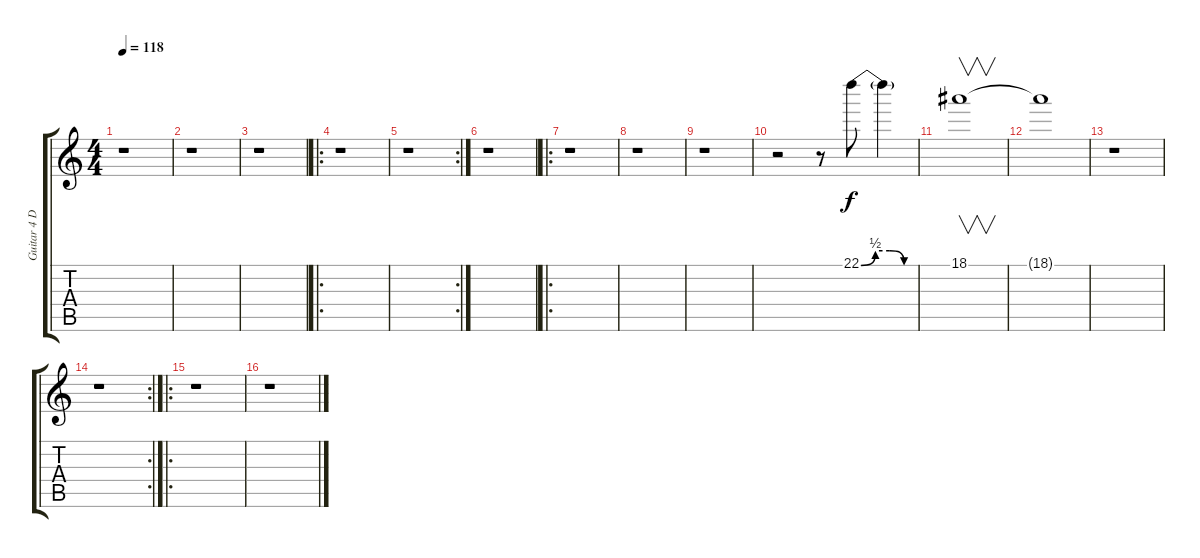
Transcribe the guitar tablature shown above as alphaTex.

\track ("Guitar 4 DS" "Guitar 4 D") {instrument distortionguitar}
\staff {score tabs}
\tuning (E4 B3 G3 D3 A2 E2) {hide}
\ts (4 4)
\tempo 118
\clef g2
\ks c
r.1{dy f} |
r.1 |
r.1 |
\ro
r.1 |
\rc 2
r.1 |
r.1 |
\ro
r.1 |
r.1 |
r.1 |
r.2 r.8 22.1{be (custom 0 0 15 2 30 2 45 0 60 0)}.8 22.1{t}.4 |
18.1.1{v} |
18.1{t}.1 |
r.1 |
\rc 2
r.1 |
\ro
r.1 |
r.1
